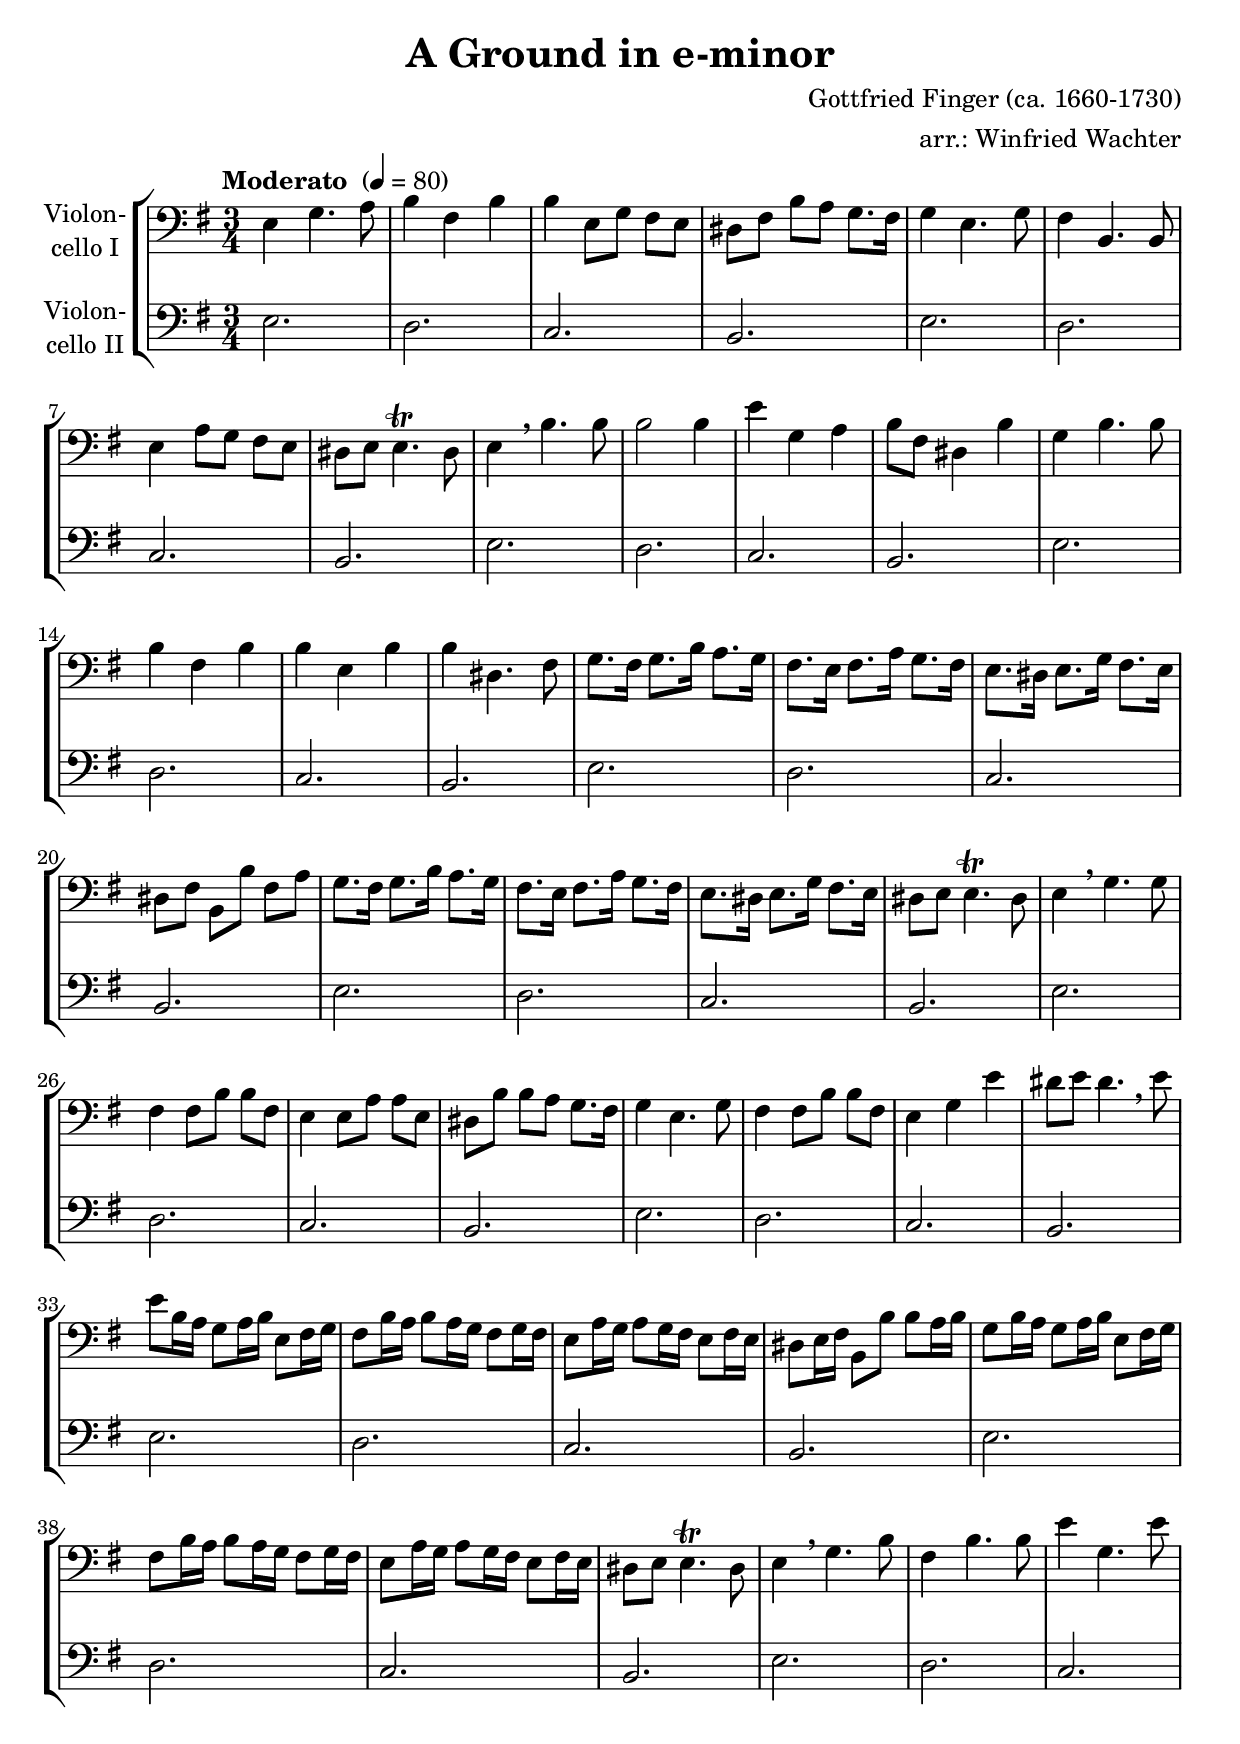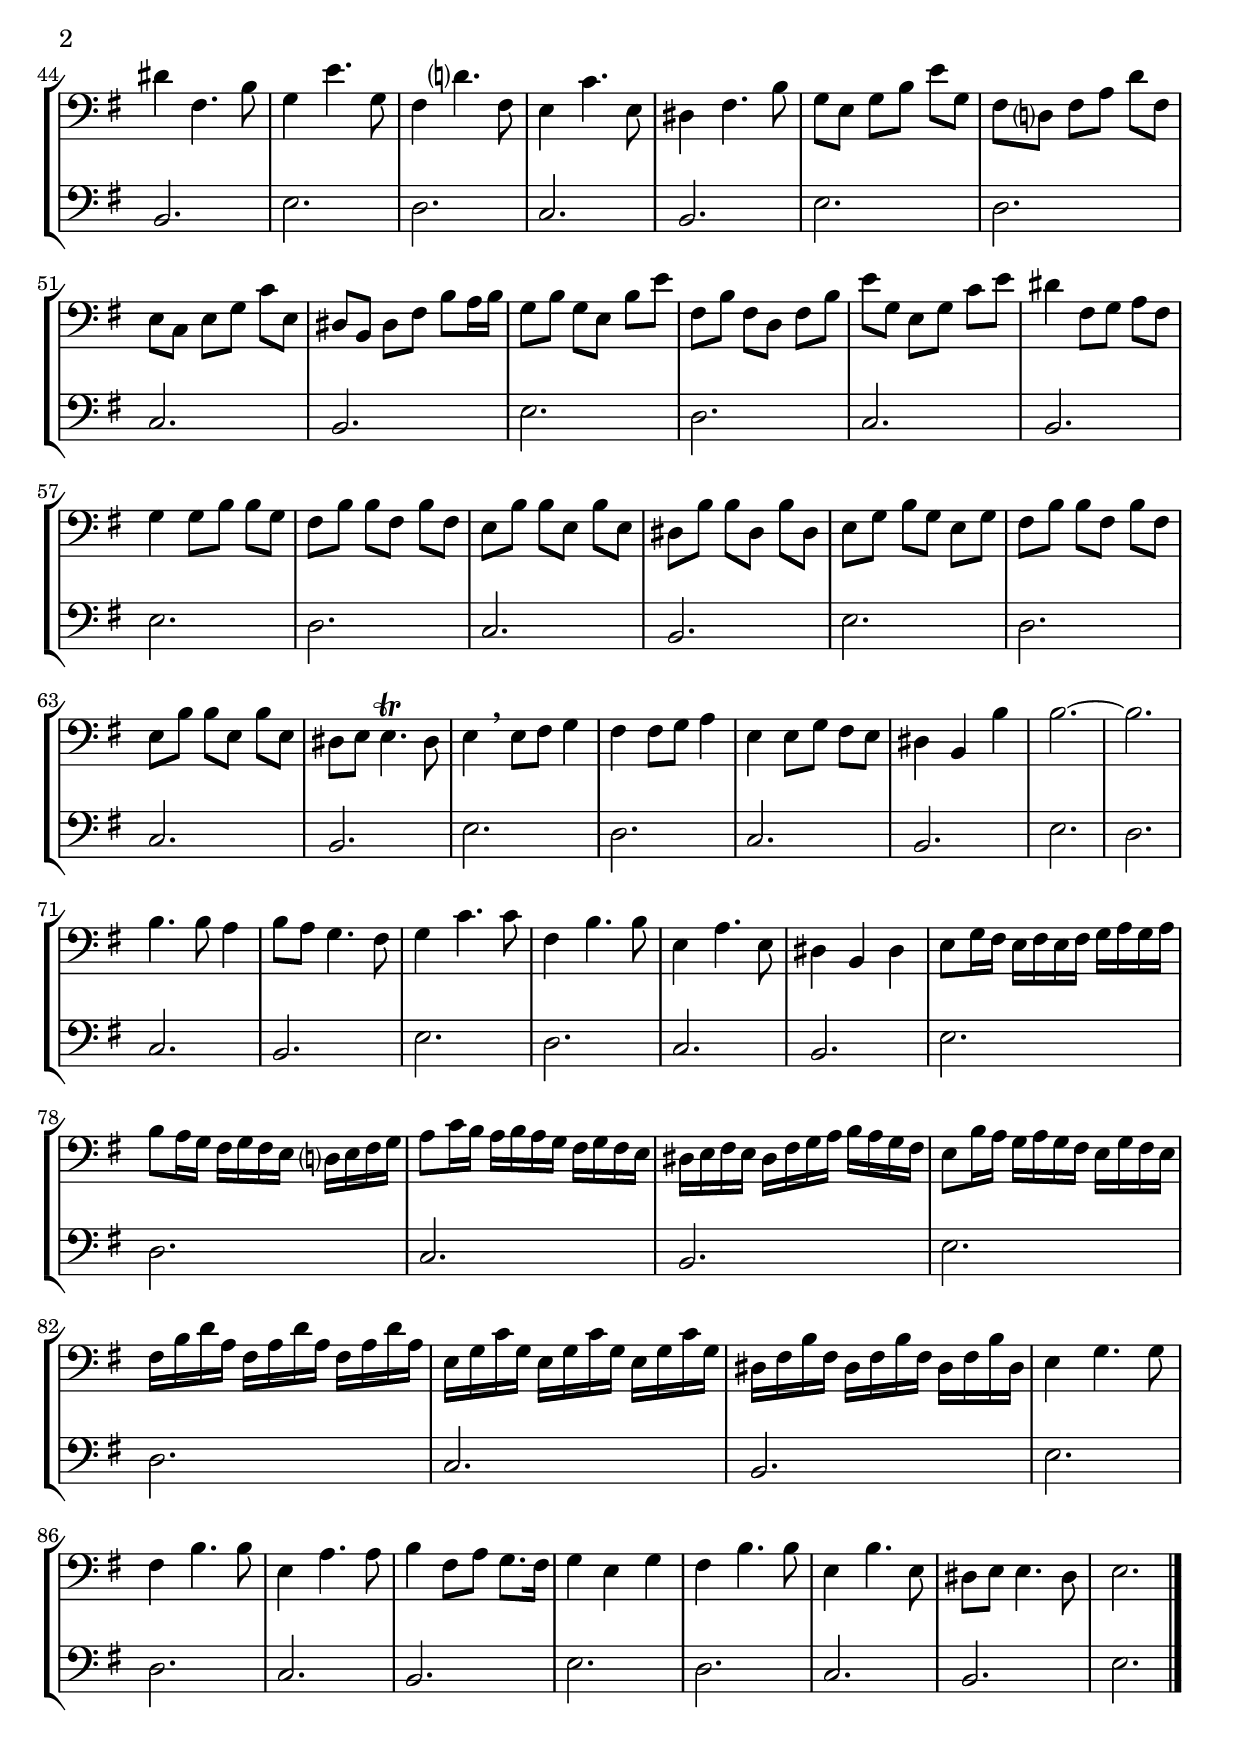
\version "2.18.2"
\include "deutsch.ly"
  
#(set-global-staff-size 22)

\header {
  title     = "A Ground in e-minor"
  composer  = "Gottfried Finger (ca. 1660-1730)"
  arranger  = "arr.: Winfried Wachter"
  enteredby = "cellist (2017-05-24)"
%  piece     = ""
}

voiceconsts = {
  \key e \minor
  \time 3/4
  \clef "bass"
% \numericTimeSignature
  \compressFullBarRests
  % Set default beaming for all staves
  \set Timing.beamExceptions = #'()
  \set Timing.baseMoment     = #(ly:make-moment 1 4)
  \set Timing.beatStructure  = #'(1 1 1)
  \tempo "Moderato " 4=80
}

%mikl = "harpsichord"
mist = "string ensemble 1"
%mikl = "accordion"
mikl = "concertina"
miba = "bassoon"
%miba = "drawbar organ"

va = \relative c {
  \voiceconsts

  e4 g4. a8
  h4 fis h
  h e,8 g fis e
  dis fis h a g8. fis16
  g4 e4. g8
  fis4 h,4. h8
  e4 a8 g fis e

  dis e e4.\trill dis8
  e4 \breathe h'4. h8
  h2 h4
  e g, a
  h8 fis dis4 h'
  g h4. h8
  h4 fis h
  h e, h'
  h dis,4. fis8

  g8. fis16 g8. h16 a8. g16
  fis8. e16 fis8. a16 g8. fis16
  e8. dis16 e8. g16 fis8. e16
  dis8 fis h, h' fis a
  g8. fis16 g8. h16 a8. g16

  fis8. e16 fis8. a16 g8. fis16
  e8. dis16 e8. g16 fis8. e16
  dis8 e e4.\trill dis8
  e4 \breathe g4. g8
  fis4 fis8 h h fis
  e4 e8 a a e

  dis8 h' h a g8. fis16
  g4 e4. g8
  fis4 fis8 h h fis
  e4 g e'
  dis8 e dis4. \breathe e8
  e h16 a g8 a16 h e,8 fis16 g

  fis8 h16 a h8 a16 g fis8 g16 fis
  e8 a16 g a8 g16 fis e8 fis16 e
  dis8 e16 fis h,8 h' h a16 h
  g8 h16 a g8 a16 h e,8 fis16 g

  fis8 h16 a h8 a16 g fis8 g16 fis
  e8 a16 g a8 g16 fis e8 fis16 e
  dis8 e e4.\trill dis8
  e4 \breathe g4. h8
  fis4 h4. h8
  e4 g,4. e'8
  dis4 fis,4. h8

  g4 e'4. g,8
  fis4 d'?4. fis,8
  e4 c'4. e,8
  dis4 fis4. h8
  g e g h e g,
  fis d? fis a d fis,
  e c e g c e,
  dis h dis fis h a16 h

  g8 h g e h' e
  fis, h fis d fis h
  e g, e g c e
  dis4 fis,8 g a fis
  g4 g8 h h g
  fis h h fis h fis
  e h' h e, h' e,

  dis h' h dis, h' dis,
  e g h g e g
  fis h h fis h fis
  e h' h e, h' e,
  dis e e4.\trill dis8
  e4 \breathe e8 fis g4
  fis fis8 g a4

  e e8 g fis e
  dis4 h h'
  h2.~
  h
  h4. h8 a4
  h8 a g4. fis8
  g4 c4. c8
  fis,4 h4. h8
  e,4 a4. e8

  dis4 h dis
  e8 g16 fis e fis e fis g a g a
  h8 a16 g fis g fis e d? e fis g
  a8 c16 h a h a g fis g fis e

  dis e fis e dis fis g a h a g fis
  e8 h'16 a g a g fis e g fis e
  fis h d a fis a d a fis a d a

  e g c g e g c g e g c g
  dis fis h fis dis fis h fis dis fis h dis,
  e4 g4. g8
  fis4 h4. h8
  e,4 a4. a8

  h4 fis8 a g8. fis16
  g4 e g
  fis h4. h8
  e,4 h'4. e,8
  dis e e4. dis8
  e2. \bar "|."
}

vb = \relative c {
  \voiceconsts

  \repeat unfold 23 {
    e2.
    d
    c
    h
  }
  e \bar "|."
}


music = \new StaffGroup <<
      \new Staff {
	\set Staff.midiInstrument = \mist
	\set Staff.instrumentName = \markup \center-column { "Violon-" "cello I" }
	\transpose e e { \va }
      }
      
      \new Staff {
	\set Staff.midiInstrument = \miba
	\set Staff.instrumentName = \markup \center-column { "Violon-" "cello II" }
	\transpose e e { \vb }
      }
>>

\book {
  \score {
    \music
    \layout {}
  }

  \score {
    \unfoldRepeats \music

    \midi {
      \context {
        \Score
      }
    }
  }
}
